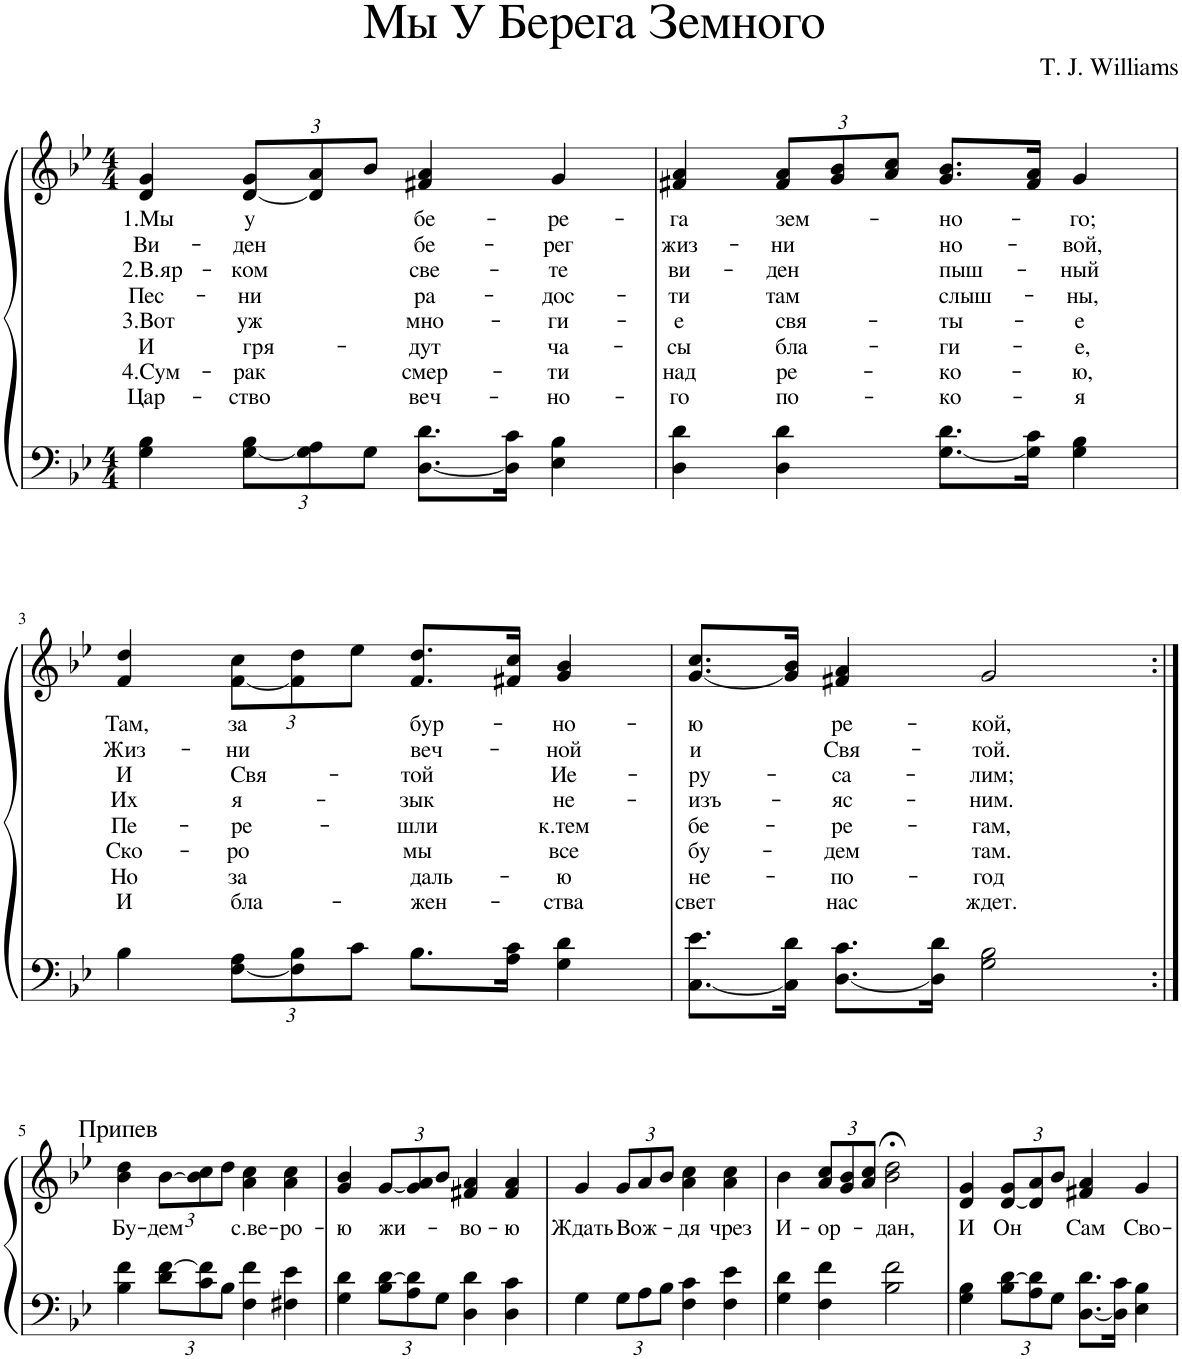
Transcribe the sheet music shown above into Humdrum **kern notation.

**kern	**kern	**text	**text	**text	**text	**text	**text	**text	**text
*part1	*part1	*part1	*part1	*part1	*part1	*part1	*part1	*part1	*part1
*staff2	*staff1	*staff1	*staff1	*staff1	*staff1	*staff1	*staff1	*staff1	*staff1
*I"Piano	*	*	*	*	*	*	*	*	*
*I'Pno.	*	*	*	*	*	*	*	*	*
*clefF4	*clefG2	*	*	*	*	*	*	*	*
*k[b-e-]	*k[b-e-]	*	*	*	*	*	*	*	*
*M4/4	*M4/4	*	*	*	*	*	*	*	*
=1	=1	=1	=1	=1	=1	=1	=1	=1	=1
!	!	!LO:LY:b	!LO:LY:b	!LO:LY:b	!LO:LY:b	!LO:LY:b	!LO:LY:b	!LO:LY:b	!LO:LY:b
4G\ 4B-\	4d/ 4g/	1.Мы	Ви-	2.В.яр-	Пес-	3.Вот	И	4.Сум-	Цар-
*Xbrackettup	*Xbrackettup	*	*	*	*	*	*	*	*
!	!	!LO:LY:b	!LO:LY:b	!LO:LY:b	!LO:LY:b	!LO:LY:b	!LO:LY:b	!LO:LY:b	!LO:LY:b
[12G\ 12B-\L	[12d/ 12g/L	у	-ден	-ком	-ни	уж	гря-	-рак	-ство
12G\] 12A\	12d/] 12a/	.	.	.	.	.	.	.	.
12G\J	12b-/J	.	.	.	.	.	.	.	.
!	!	!LO:LY:b	!LO:LY:b	!LO:LY:b	!LO:LY:b	!LO:LY:b	!LO:LY:b	!LO:LY:b	!LO:LY:b
[8.D\ 8.d\L	4f#X/ 4a/	бе-	бе-	све-	ра-	мно-	-дут	смер-	веч-
16D\] 16c\Jk	.	.	.	.	.	.	.	.	.
!	!	!LO:LY:b	!LO:LY:b	!LO:LY:b	!LO:LY:b	!LO:LY:b	!LO:LY:b	!LO:LY:b	!LO:LY:b
4E-\ 4B-\	4g/	-ре-	-рег	-те	-дос-	-ги-	ча-	-ти	-но-
=2	=2	=2	=2	=2	=2	=2	=2	=2	=2
!	!	!LO:LY:b	!LO:LY:b	!LO:LY:b	!LO:LY:b	!LO:LY:b	!LO:LY:b	!LO:LY:b	!LO:LY:b
4D\ 4d\	4f#X/ 4a/	-га	жиз-	ви-	-ти	-е	-сы	над	-го
!	!	!LO:LY:b	!LO:LY:b	!LO:LY:b	!LO:LY:b	!LO:LY:b	!LO:LY:b	!LO:LY:b	!LO:LY:b
4D\ 4d\	12f#/ 12a/L	зем-	-ни	-ден	там	свя-	бла-	ре-	по-
.	12g/ 12b-/	.	.	.	.	.	.	.	.
.	12a/ 12cc/J	.	.	.	.	.	.	.	.
!	!	!LO:LY:b	!LO:LY:b	!LO:LY:b	!LO:LY:b	!LO:LY:b	!LO:LY:b	!LO:LY:b	!LO:LY:b
[8.G\ 8.d\L	8.g/ 8.b-/L	-но-	но-	пыш-	слыш-	-ты-	-ги-	-ко-	-ко-
16G\] 16c\Jk	16f#/ 16a/Jk	.	.	.	.	.	.	.	.
!	!	!LO:LY:b	!LO:LY:b	!LO:LY:b	!LO:LY:b	!LO:LY:b	!LO:LY:b	!LO:LY:b	!LO:LY:b
4G\ 4B-\	4g/	-го;	-вой,	-ный	-ны,	-е	-е,	-ю,	-я
!!LO:LB:g=z
=3	=3	=3	=3	=3	=3	=3	=3	=3	=3
!	!	!LO:LY:b	!LO:LY:b	!LO:LY:b	!LO:LY:b	!LO:LY:b	!LO:LY:b	!LO:LY:b	!LO:LY:b
4B-\	4f/ 4dd/	Там,	Жиз-	И	Их	Пе-	Ско-	Но	И
!	!	!LO:LY:b	!LO:LY:b	!LO:LY:b	!LO:LY:b	!LO:LY:b	!LO:LY:b	!LO:LY:b	!LO:LY:b
[12F\ 12A\L	[12f\ 12cc\L	за	-ни	Свя-	я-	-ре-	-ро	за	бла-
12F\] 12B-\	12f\] 12dd\	.	.	.	.	.	.	.	.
12c\J	12ee-\J	.	.	.	.	.	.	.	.
!	!	!LO:LY:b	!LO:LY:b	!LO:LY:b	!LO:LY:b	!LO:LY:b	!LO:LY:b	!LO:LY:b	!LO:LY:b
8.B-\L	8.f/ 8.dd/L	бур-	веч-	-той	-зык	-шли	мы	даль-	-жен-
16A\ 16c\Jk	16f#X/ 16cc/Jk	.	.	.	.	.	.	.	.
!	!	!LO:LY:b	!LO:LY:b	!LO:LY:b	!LO:LY:b	!LO:LY:b	!LO:LY:b	!LO:LY:b	!LO:LY:b
4G\ 4d\	4g/ 4b-/	-но-	-ной	Ие-	не-	к.тем	все	-ю	-ства
=4	=4	=4	=4	=4	=4	=4	=4	=4	=4
!	!	!LO:LY:b	!LO:LY:b	!LO:LY:b	!LO:LY:b	!LO:LY:b	!LO:LY:b	!LO:LY:b	!LO:LY:b
[8.C\ 8.e-\L	[8.g/ 8.cc/L	-ю	и	-ру-	-изъ-	бе-	бу-	не-	свет
16C\] 16d\Jk	16g/] 16b-/Jk	.	.	.	.	.	.	.	.
!	!	!LO:LY:b	!LO:LY:b	!LO:LY:b	!LO:LY:b	!LO:LY:b	!LO:LY:b	!LO:LY:b	!LO:LY:b
[8.D\ 8.c\L	4f#X/ 4a/	ре-	Свя-	-са-	-яс-	-ре-	-дем	-по-	нас
16D\] 16d\Jk	.	.	.	.	.	.	.	.	.
!	!	!LO:LY:b	!LO:LY:b	!LO:LY:b	!LO:LY:b	!LO:LY:b	!LO:LY:b	!LO:LY:b	!LO:LY:b
2G\ 2B-\	2g/	-кой,	-той.	-лим;	-ним.	-гам,	там.	-год	ждет.
!!LO:LB:g=z
=5:|!	=5:|!	=5:|!	=5:|!	=5:|!	=5:|!	=5:|!	=5:|!	=5:|!	=5:|!
!	!LO:TX:a:t=Припев	!	!	!	!	!	!	!	!
!	!	!LO:LY:b	!	!	!	!	!	!	!
4B-\ 4f\	4b-\ 4dd\	Бу-	.	.	.	.	.	.	.
!	!	!LO:LY:b	!	!	!	!	!	!	!
12d\ [12f\L	[12b-\L	-дем	.	.	.	.	.	.	.
12c\ 12f\]	12b-\] 12cc\	.	.	.	.	.	.	.	.
12B-\J	12dd\J	.	.	.	.	.	.	.	.
!	!	!LO:LY:b	!	!	!	!	!	!	!
4F\ 4f\	4a\ 4cc\	с.ве-	.	.	.	.	.	.	.
!	!	!LO:LY:b	!	!	!	!	!	!	!
4F#X\ 4e-\	4a\ 4cc\	-ро-	.	.	.	.	.	.	.
=6	=6	=6	=6	=6	=6	=6	=6	=6	=6
!	!	!LO:LY:b	!	!	!	!	!	!	!
4G\ 4d\	4g/ 4b-/	-ю	.	.	.	.	.	.	.
!	!	!LO:LY:b	!	!	!	!	!	!	!
12B-\ [12d\L	[12g/L	жи-	.	.	.	.	.	.	.
12A\ 12d\]	12g/] 12a/	.	.	.	.	.	.	.	.
12G\J	12b-/J	.	.	.	.	.	.	.	.
!	!	!LO:LY:b	!	!	!	!	!	!	!
4D\ 4d\	4f#X/ 4a/	-во-	.	.	.	.	.	.	.
!	!	!LO:LY:b	!	!	!	!	!	!	!
4D\ 4c\	4f#/ 4a/	-ю	.	.	.	.	.	.	.
=7	=7	=7	=7	=7	=7	=7	=7	=7	=7
!	!	!LO:LY:b	!	!	!	!	!	!	!
4G\	4g/	Ждать	.	.	.	.	.	.	.
!	!	!LO:LY:b	!	!	!	!	!	!	!
12G\L	12g/L	Вож-	.	.	.	.	.	.	.
12A\	12a/	.	.	.	.	.	.	.	.
12B-\J	12b-/J	.	.	.	.	.	.	.	.
!	!	!LO:LY:b	!	!	!	!	!	!	!
4F\ 4c\	4a\ 4cc\	дя	.	.	.	.	.	.	.
!	!	!LO:LY:b	!	!	!	!	!	!	!
4F\ 4e-\	4a\ 4cc\	чрез	.	.	.	.	.	.	.
=8	=8	=8	=8	=8	=8	=8	=8	=8	=8
!	!	!LO:LY:b	!	!	!	!	!	!	!
4G\ 4d\	4b-\	И-	.	.	.	.	.	.	.
!	!	!LO:LY:b	!	!	!	!	!	!	!
4F\ 4f\	12a/ 12cc/L	-ор-	.	.	.	.	.	.	.
.	12g/ 12b-/	.	.	.	.	.	.	.	.
.	12a/ 12cc/J	.	.	.	.	.	.	.	.
!	!	!LO:LY:b	!	!	!	!	!	!	!
2B-\ 2f\	2b-\;< 2dd\;<	-дан,	.	.	.	.	.	.	.
=9	=9	=9	=9	=9	=9	=9	=9	=9	=9
!	!	!LO:LY:b	!	!	!	!	!	!	!
4G\ 4B-\	4d/ 4g/	И	.	.	.	.	.	.	.
!	!	!LO:LY:b	!	!	!	!	!	!	!
12B-\ [12d\L	[12d/ 12g/L	Он	.	.	.	.	.	.	.
12A\ 12d\]	12d/] 12a/	.	.	.	.	.	.	.	.
12G\J	12b-/J	.	.	.	.	.	.	.	.
!	!	!LO:LY:b	!	!	!	!	!	!	!
[8.D\ 8.d\L	4f#X/ 4a/	Сам	.	.	.	.	.	.	.
16D\] 16c\Jk	.	.	.	.	.	.	.	.	.
!	!	!LO:LY:b	!	!	!	!	!	!	!
4E-\ 4B-\	4g/	Сво-	.	.	.	.	.	.	.
=	=	=	=	=	=	=	=	=	=
*-	*-	*-	*-	*-	*-	*-	*-	*-	*-
